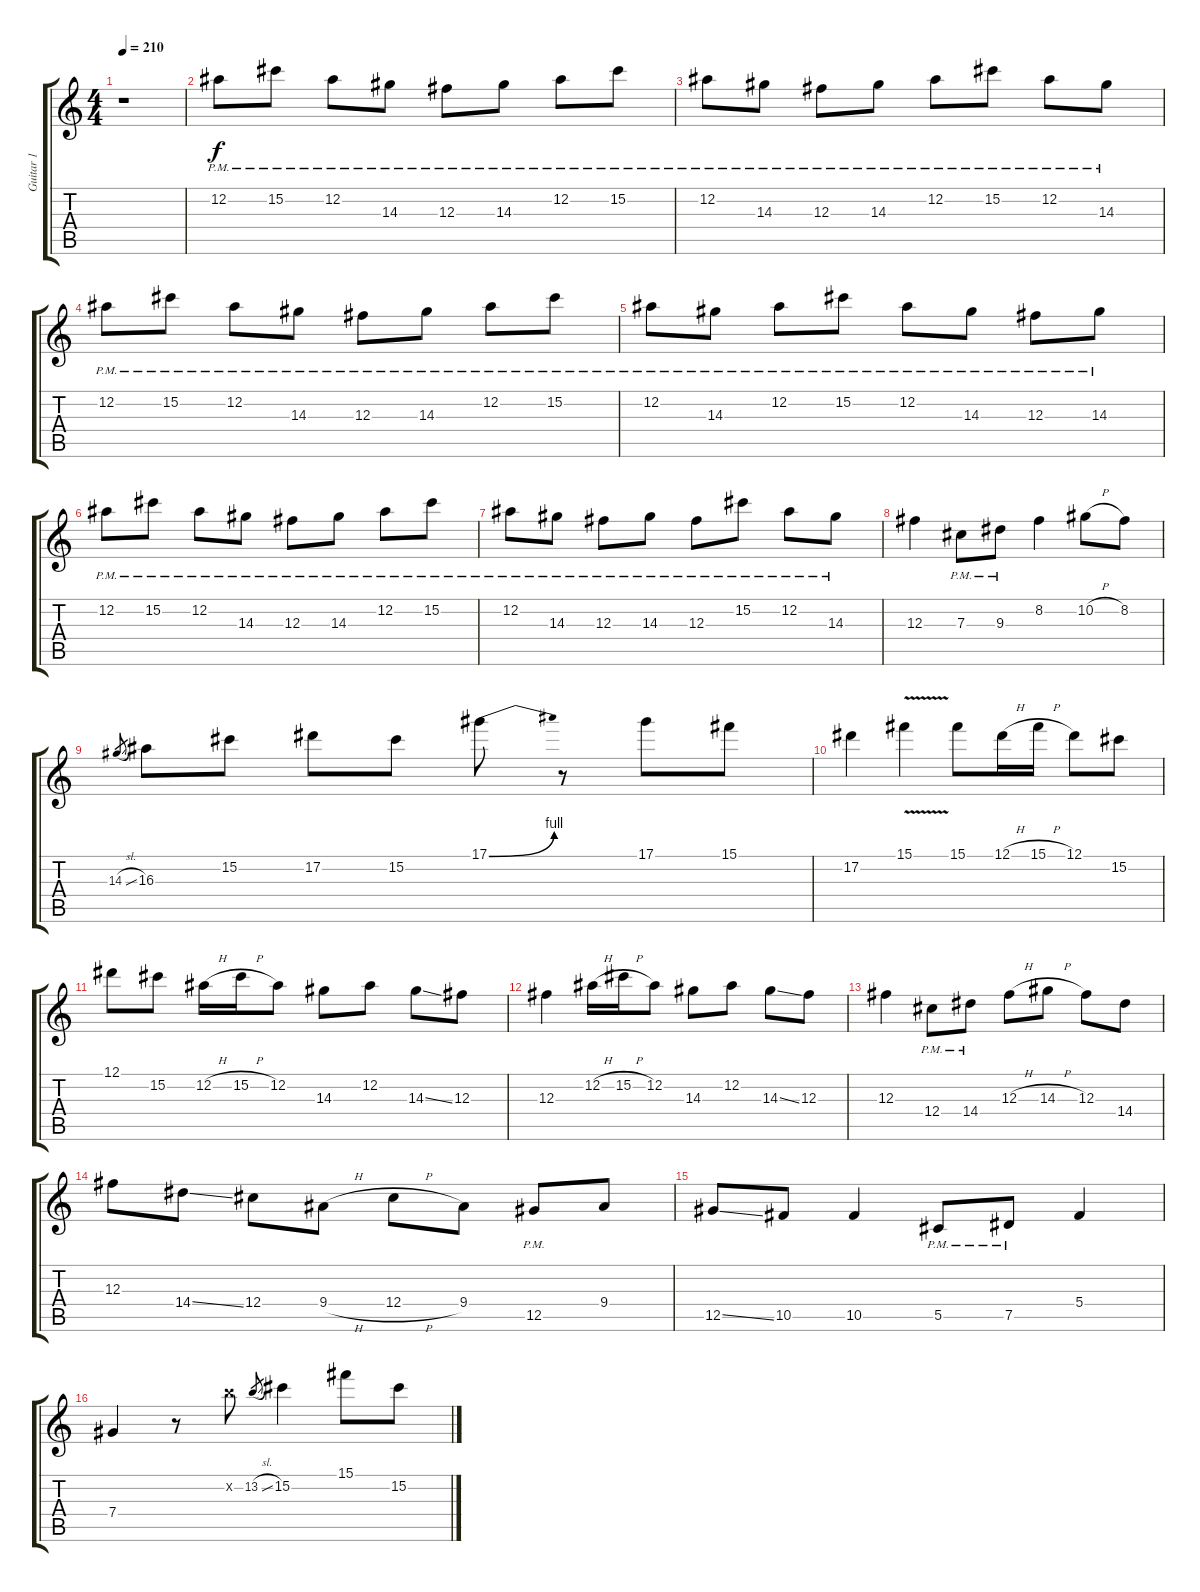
\track ("Guitar 1" "Guitar 1") {instrument overdrivenguitar}
\staff {score tabs}
\tuning (Eb4 Bb3 Gb3 Db3 Ab2 Eb2) {hide}
\ts (4 4)
\tempo 210
\clef g2
\ks c
r.1{dy f} |
12.2{pm}.8 15.2{pm}.8 12.2{pm}.8 14.3{pm}.8 12.3{pm}.8 14.3{pm}.8 12.2{pm}.8 15.2{pm}.8 |
12.2{pm}.8 14.3{pm}.8 12.3{pm}.8 14.3{pm}.8 12.2{pm}.8 15.2{pm}.8 12.2{pm}.8 14.3{pm}.8 |
12.2{pm}.8 15.2{pm}.8 12.2{pm}.8 14.3{pm}.8 12.3{pm}.8 14.3{pm}.8 12.2{pm}.8 15.2{pm}.8 |
12.2{pm}.8 14.3{pm}.8 12.2{pm}.8 15.2{pm}.8 12.2{pm}.8 14.3{pm}.8 12.3{pm}.8 14.3{pm}.8 |
12.2{pm}.8 15.2{pm}.8 12.2{pm}.8 14.3{pm}.8 12.3{pm}.8 14.3{pm}.8 12.2{pm}.8 15.2{pm}.8 |
12.2{pm}.8 14.3{pm}.8 12.3{pm}.8 14.3{pm}.8 12.3{pm}.8 15.2{pm}.8 12.2{pm}.8 14.3{pm}.8 |
12.3.4 7.3{pm}.8 9.3{pm}.8 8.2.4 10.2{h}.8 8.2.8 |
14.3{sl}.8{gr} 16.3.8 15.2.8 17.2.8 15.2.8 17.1{be (bend 0 0 60 4)}.8 r.8 17.1.8 15.1.8 |
17.2.4 15.1{v}.4 15.1.8 12.1{h}.16 15.1{h}.16 12.1.8 15.2.8 |
12.1.8 15.2.8 12.2{h}.16 15.2{h}.16 12.2.8 14.3.8 12.2.8 14.3{ss}.8 12.3.8 |
12.3.4 12.2{h}.16 15.2{h}.16 12.2.8 14.3.8 12.2.8 14.3{ss}.8 12.3.8 |
12.3.4 12.4{pm}.8 14.4{pm}.8 12.3{h}.8 14.3{h}.8 12.3.8 14.4.8 |
12.3.8 14.4{ss}.8 12.4.8 9.4{h}.8 12.4{h}.8 9.4.8 12.5{pm}.8 9.4.8 |
12.5{ss}.8 10.5.8 10.5.4 5.5{pm}.8 7.5{pm}.8 5.4.4 |
7.4.4 r.8 13.2{x}.8 13.2{sl}.8{gr} 15.2.4 15.1.8 15.2.8
